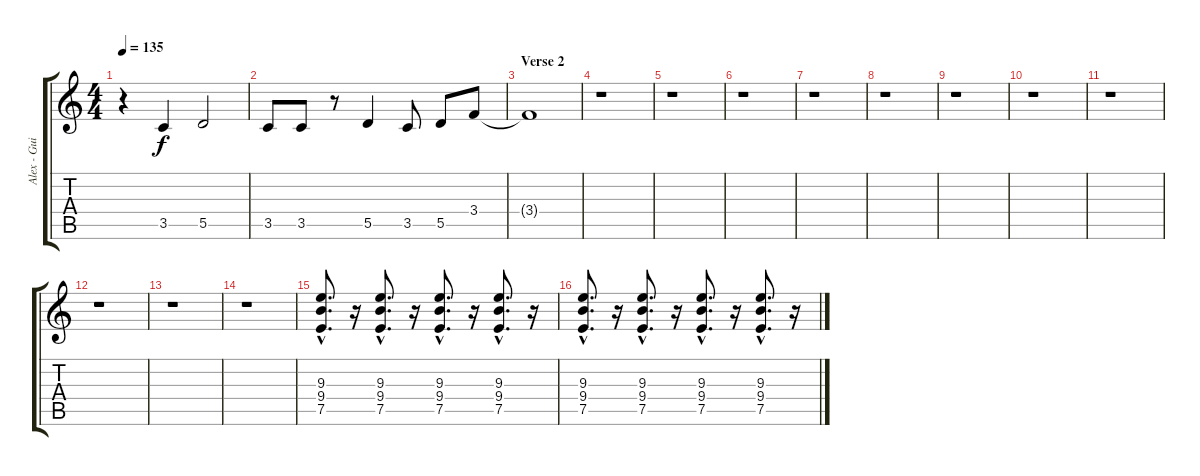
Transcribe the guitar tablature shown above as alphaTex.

\track ("Alex - Guitar" "Alex - Gui") {instrument overdrivenguitar}
\staff {score tabs}
\tuning (E4 B3 G3 D3 A2 E2) {hide}
\ts (4 4)
\tempo 135
\clef g2
\ks c
r.4{dy f} 3.5.4 5.5.2 |
3.5.8 3.5.8 r.8 5.5.4 3.5.8 5.5.8 3.4.8 |
\section ("" "Verse 2")
3.4{t}.1 |
r.1 |
r.1 |
r.1 |
r.1 |
r.1 |
r.1 |
r.1 |
r.1 |
r.1 |
r.1 |
r.1 |
(9.3{hac} 9.4{hac} 7.5{hac}).8{d} r.16 (9.3{hac} 9.4{hac} 7.5{hac}).8{d} r.16 (9.3{hac} 9.4{hac} 7.5{hac}).8{d} r.16 (9.3{hac} 9.4{hac} 7.5{hac}).8{d} r.16 |
(9.3{hac} 9.4{hac} 7.5{hac}).8{d} r.16 (9.3{hac} 9.4{hac} 7.5{hac}).8{d} r.16 (9.3{hac} 9.4{hac} 7.5{hac}).8{d} r.16 (9.3{hac} 9.4{hac} 7.5{hac}).8{d} r.16
